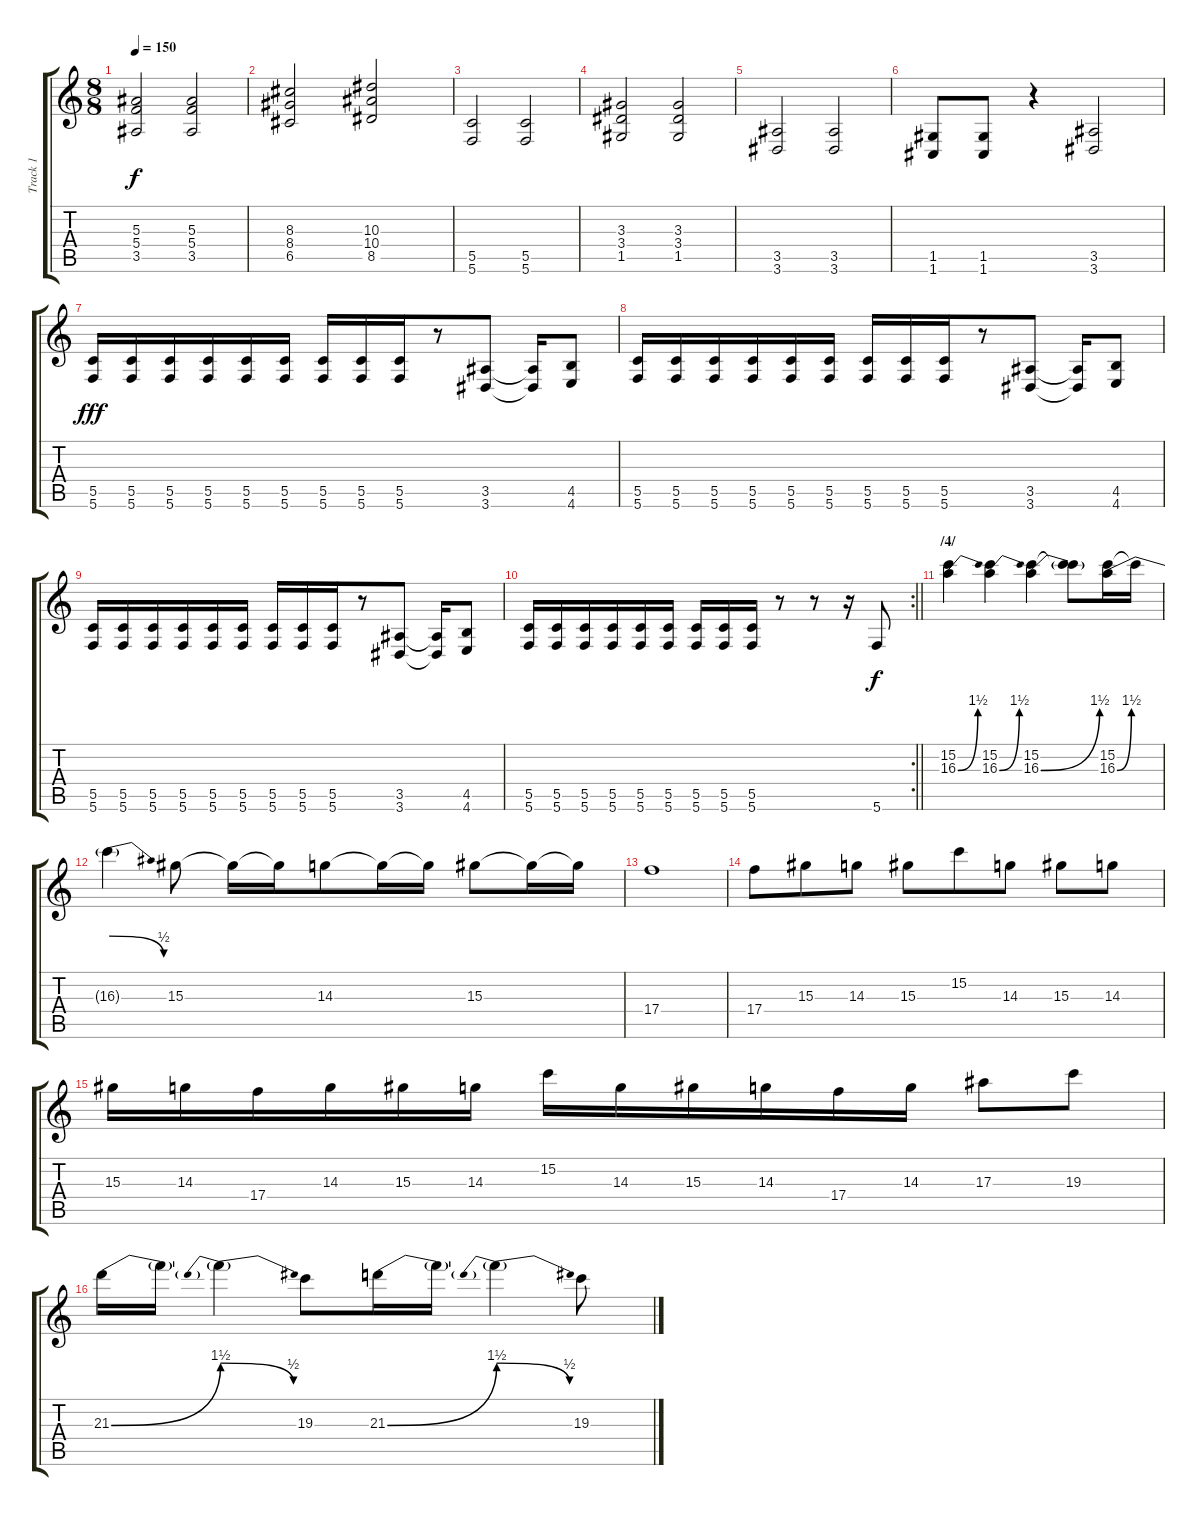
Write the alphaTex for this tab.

\track ("Track 1" "Track 1") {instrument distortionguitar}
\staff {score tabs}
\tuning (D4 A3 F3 C3 G2 C2) {hide}
\ts (8 8)
\tempo 150
\clef g2
\ks c
(5.3 5.4 3.5).2{dy f} (5.3 5.4 3.5).2 |
(8.3 8.4 6.5).2 (10.3 10.4 8.5).2 |
(5.5 5.6).2 (5.5 5.6).2 |
(3.3 3.4 1.5).2 (3.3 3.4 1.5).2 |
(3.5 3.6).2 (3.5 3.6).2 |
(1.5 1.6).8 (1.5 1.6).8 r.4 (3.5 3.6).2 |
(5.5 5.6).16{dy fff} (5.5 5.6).16 (5.5 5.6).16 (5.5 5.6).16 (5.5 5.6).16 (5.5 5.6).16 (5.5 5.6).16 (5.5 5.6).16 (5.5 5.6).16 r.8 (3.5 3.6).8 (3.5{t} 3.6{t}).16 (4.5 4.6).8 |
(5.5 5.6).16 (5.5 5.6).16 (5.5 5.6).16 (5.5 5.6).16 (5.5 5.6).16 (5.5 5.6).16 (5.5 5.6).16 (5.5 5.6).16 (5.5 5.6).16 r.8 (3.5 3.6).8 (3.5{t} 3.6{t}).16 (4.5 4.6).8 |
(5.5 5.6).16 (5.5 5.6).16 (5.5 5.6).16 (5.5 5.6).16 (5.5 5.6).16 (5.5 5.6).16 (5.5 5.6).16 (5.5 5.6).16 (5.5 5.6).16 r.8 (3.5 3.6).8 (3.5{t} 3.6{t}).16 (4.5 4.6).8 |
\rc 2
\barLineRight lightlight
(5.5 5.6).16 (5.5 5.6).16 (5.5 5.6).16 (5.5 5.6).16 (5.5 5.6).16 (5.5 5.6).16 (5.5 5.6).16 (5.5 5.6).16 (5.5 5.6).16 r.8 r.8 r.16 5.6.8{dy f} |
\section ("" "/4/")
(15.2 16.3{be (bend 0 0 60 6)}).4 (15.2 16.3{be (bend 0 0 60 6)}).4 (15.2 16.3{be (bend 0 0 60 6)}).4 (15.2{t} 16.3{t}).8 (15.2 16.3{be (bend 0 0 60 6)}).16 15.2{t}.16 |
16.3{be (release 0 6 60 2) t}.4 15.3.8 15.3{t}.16 15.3{t}.16 14.3.8 14.3{t}.16 14.3{t}.16 15.3.8 15.3{t}.16 15.3{t}.16 |
17.4.1 |
17.4.8 15.3.8 14.3.8 15.3.8 15.2.8 14.3.8 15.3.8 14.3.8 |
15.3.16 14.3.16 17.4.16 14.3.16 15.3.16 14.3.16 15.2.16 14.3.16 15.3.16 14.3.16 17.4.16 14.3.16 17.3.8 19.3.8 |
21.3{be (bend 0 0 60 6)}.16 21.3{t}.16 21.3{be (prebendrelease 0 6 60 2) t}.4 19.3.8 21.3{be (bend 0 0 60 6)}.16 21.3{t}.16 21.3{be (prebendrelease 0 6 60 2) t}.4 19.3.8
